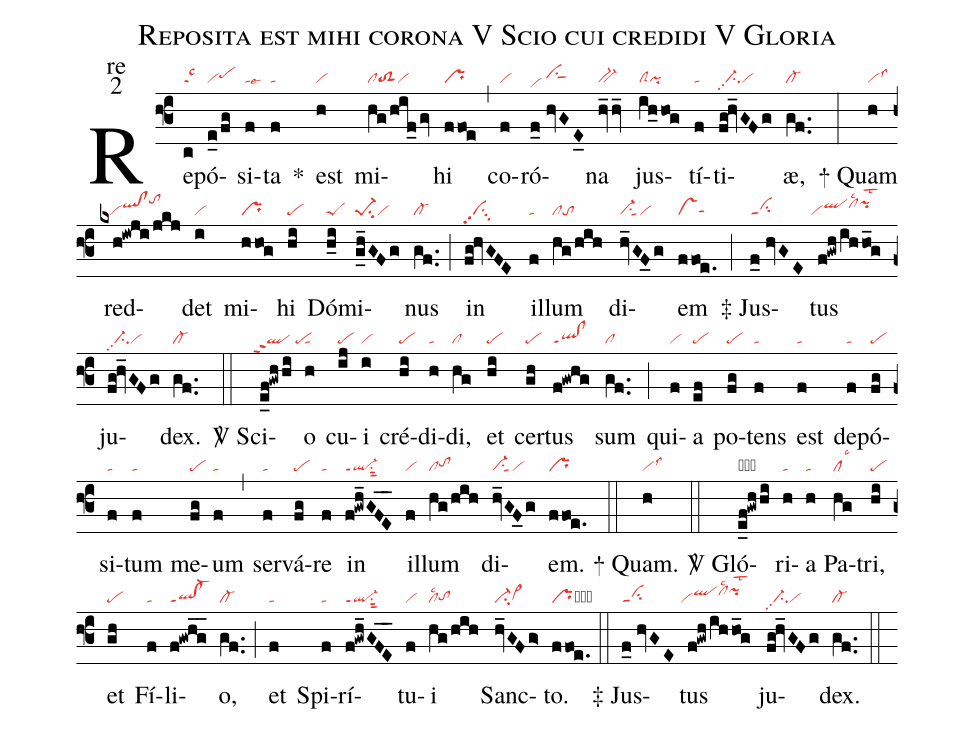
name:Reposita est mihi corona V Scio cui credidi V Gloria;
office-part:re;
mode:2;
nabc-lines:1;
%%
(f3) Re(c|talsc3)pó(e_0/fg|vipehh)si(f|talse6)ta(f|ta) <sp>*</sp>() est(h|vi) mi(hg/hif_/gv|cltoS2vi)hi(ffoe|pr) (,) co(f|vi)ró(f_0//hvGE_0|vihd/vihhsu1sut1)na(hv_hv_|bv-) jus(ih_hog|clSpi)tí(f|ta)ti(fg!hv_GFg|//ci-pp2vi)æ,(gf..|cl-) (:)

<sp>+</sp> Quam(h|vilss3) red(kxh!iwji/jkj|///viqlhi!clhitohk)det(i|vi) mi(hhog|pr)hi(hi|pe) Dó(h_i|peS)mi(g_h_GFg|pe-1su2vi)nus(gf..|cl-) (;) in(fg!hvGFE|vipp2su3) il(f|ta)lum(hg/hih|clto) di(hv_GF_0g|vi-su1sut1vi)em(ffoe.|vssut1) (;)

<sp>‡</sp> Jus(f_0//hvGE|cippt1)tus(f!gwh/ihho_g|``viqlhiclhilsc2pihjlst2) ju(fg!hv_GFg|//ci-pp2vi)dex.(gf..|cl-) (::)

<sp>V/</sp> Sci(e_f!gwh/hi|``qlppt2/pe)o(h|ta) cu(ij|pe)i(i|vi) cré(hi|pe)di(h|ta)di,(hg|cl) et(hi|pe) cer(gh|pe)tus(f!gwhg|ql!clppt1) sum(gf..|cl) (;) qui(f|vi)a(ef|pe) po(fg|pe)tens(f|ta) est(f|ta) de(f|ta)pó(fg|pe)si(f|ta)tum(f|ta) me(fg|pe)um(f|ta) (,) ser(f|ta)vá(fg|pe)re(f|ta) in(f!gwh_GFE__|ql-ppt1su1sut2) il(f|vi)lum(hg/hih|cltohh) di(hv_GF_0g|vi-su1sut1vi)em.(ffoe.|pr) (::)

<sp>+</sp> Quam.(h|vilss3) (::)

<sp>V/</sp> Gló(e_f!gwh/hi|obqlhgppt2pehj)ri(h|ta)a(h|ta) Pa(hg|cllsc3)tri,(hi|pe) et(gh|pe) Fí(f|ta)li(f!gwhg__|ql!cl-ppt1)o,(gf..|cl-) (;) et(f|ta) Spi(f|ta)rí(f!gwh_GFE__|ql-ppt1su1sut2)tu(f|vi)i(hg/hih|cllsc2tohg) Sanc(hv_GFg>|ci-vi>hg)to.(ffoe.|prcb) (::)

<sp>‡</sp> Jus(f_0//hvGE|cippt1)tus(f!gwh/ihho_g|``viqlhiclhilsc2pihjlst2) ju(fg!hv_GFg|//ci-pp2vi)dex.(gf..|cl-) (::)
